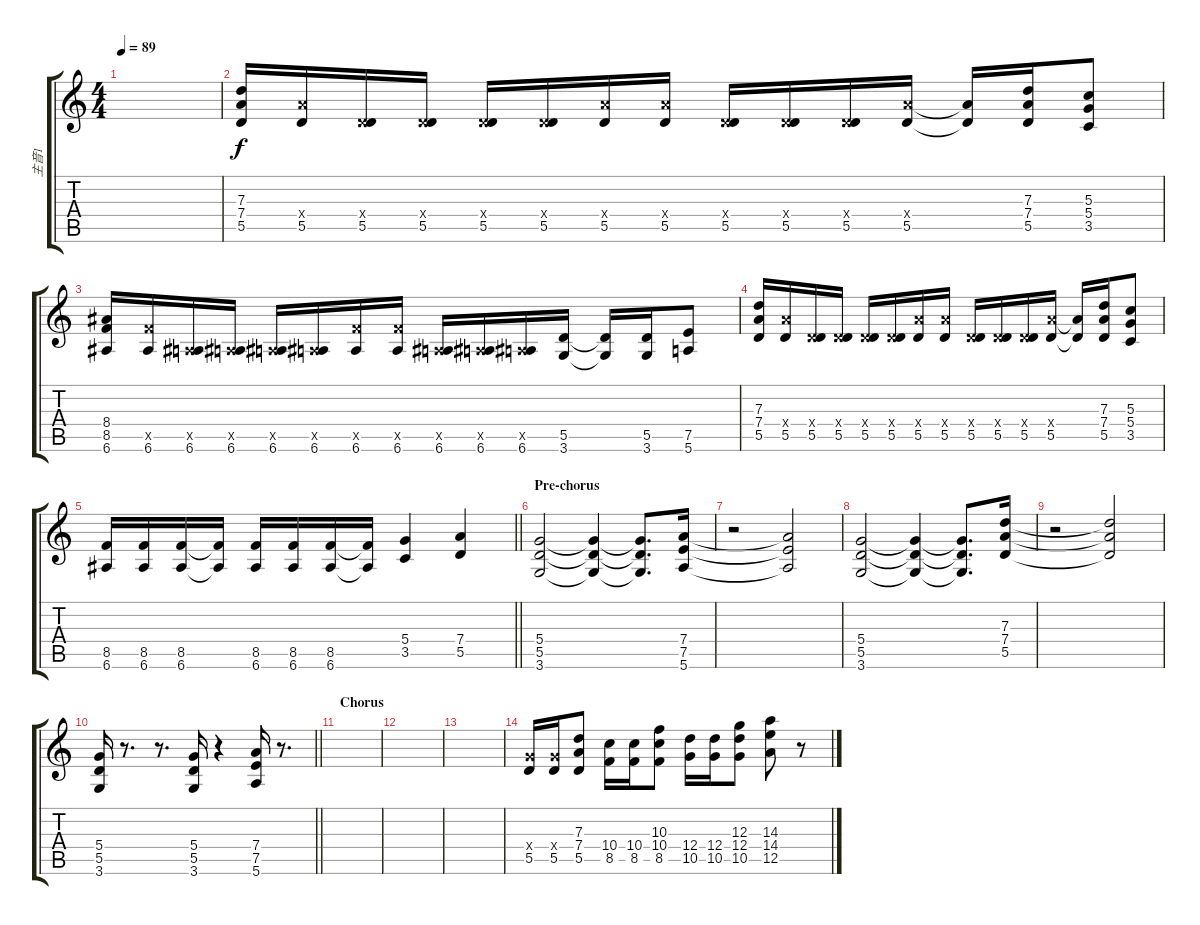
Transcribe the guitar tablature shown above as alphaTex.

\track ("主音1" "主音1") {instrument overdrivenguitar}
\staff {score tabs}
\tuning (E4 B3 G3 D3 A2 E2) {hide}
\ts (4 4)
\tempo 89
\clef g2
\ks c
|
(7.3 7.4 5.5).16 (7.4{x} 5.5).16 (0.4{x} 5.5).16 (0.4{x} 5.5).16 (0.4{x} 5.5).16 (0.4{x} 5.5).16 (7.4{x} 5.5).16 (7.4{x} 5.5).16 (0.4{x} 5.5).16 (0.4{x} 5.5).16 (0.4{x} 5.5).16 (7.4{x} 5.5).16 (7.4{t} 5.5{t}).16 (7.3 7.4 5.5).16 (5.3 5.4 3.5).8 |
(8.4 8.5 6.6).16 (8.5{x} 6.6).16 (0.5{x} 6.6).16 (0.5{x} 6.6).16 (0.5{x} 6.6).16 (0.5{x} 6.6).16 (8.5{x} 6.6).16 (8.5{x} 6.6).16 (0.5{x} 6.6).16 (0.5{x} 6.6).16 (0.5{x} 6.6).16 (5.5 3.6).16 (5.5{t} 3.6{t}).16 (5.5 3.6).16 (7.5 5.6).8 |
(7.3 7.4 5.5).16 (7.4{x} 5.5).16 (0.4{x} 5.5).16 (0.4{x} 5.5).16 (0.4{x} 5.5).16 (0.4{x} 5.5).16 (7.4{x} 5.5).16 (7.4{x} 5.5).16 (0.4{x} 5.5).16 (0.4{x} 5.5).16 (0.4{x} 5.5).16 (7.4{x} 5.5).16 (7.4{t} 5.5{t}).16 (7.3 7.4 5.5).16 (5.3 5.4 3.5).8 |
\barLineRight lightlight
(8.5 6.6).16 (8.5 6.6).16 (8.5 6.6).16 (8.5{t} 6.6{t}).16 (8.5 6.6).16 (8.5 6.6).16 (8.5 6.6).16 (8.5{t} 6.6{t}).16 (5.4 3.5).4 (7.4 5.5).4 |
\section ("" "Pre-chorus")
(5.4 5.5 3.6).2 (5.4{t} 5.5{t} 3.6{t}).4 (5.4{t} 5.5{t} 3.6{t}).8{d} (7.4 7.5 5.6).16 |
r.2 (7.4{t} 7.5{t} 5.6{t}).2 |
(5.4 5.5 3.6).2 (5.4{t} 5.5{t} 3.6{t}).4 (5.4{t} 5.5{t} 3.6{t}).8{d} (7.3 7.4 5.5).16 |
r.2 (7.3{t} 7.4{t} 5.5{t}).2 |
\barLineRight lightlight
(5.4 5.5 3.6).16 r.8{d} r.8{d} (5.4 5.5 3.6).16 r.4 (7.4 7.5 5.6).16 r.8{d} |
\section ("" "Chorus")
|
|
|
(5.4{x} 5.5).16 (5.4{x} 5.5).16 (7.3 7.4 5.5).8 (10.4 8.5).16 (10.4 8.5).16 (10.3 10.4 8.5).8 (12.4 10.5).16 (12.4 10.5).16 (12.3 12.4 10.5).8 (14.3 14.4 12.5).8 r.8
